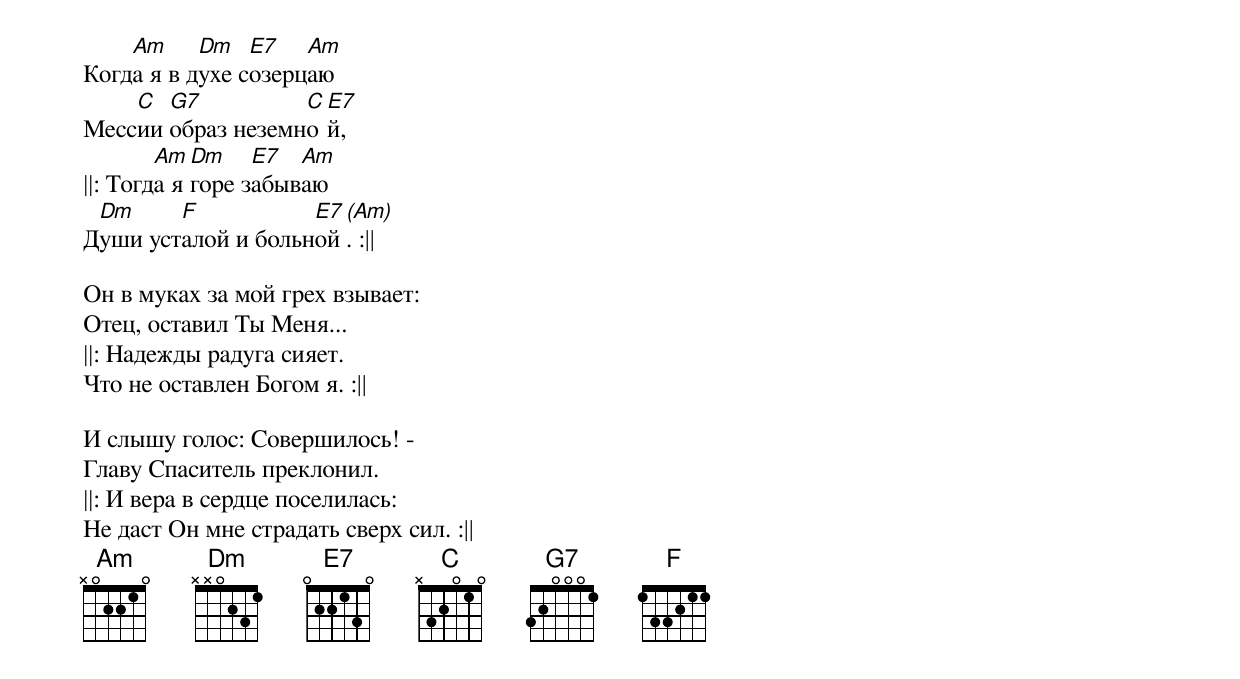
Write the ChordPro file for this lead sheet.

Когд[Am]а я в д[Dm]ухе с[E7]озерц[Am]аю
Месс[C]ии [G7]образ неземн[C]о[E7]й,
||: Тогд[Am]а я [Dm]горе з[E7]абыв[Am]аю
Д[Dm]уши уст[F]алой и больн[E7]ой[(Am)]. :||

Он в муках за мой грех взывает:
Отец, оставил Ты Меня...
||: Надежды радуга сияет.
Что не оставлен Богом я. :||

И слышу голос: Совершилось! -
Главу Спаситель преклонил.
||: И вера в сердце поселилась:
Не даст Он мне страдать сверх сил. :||
